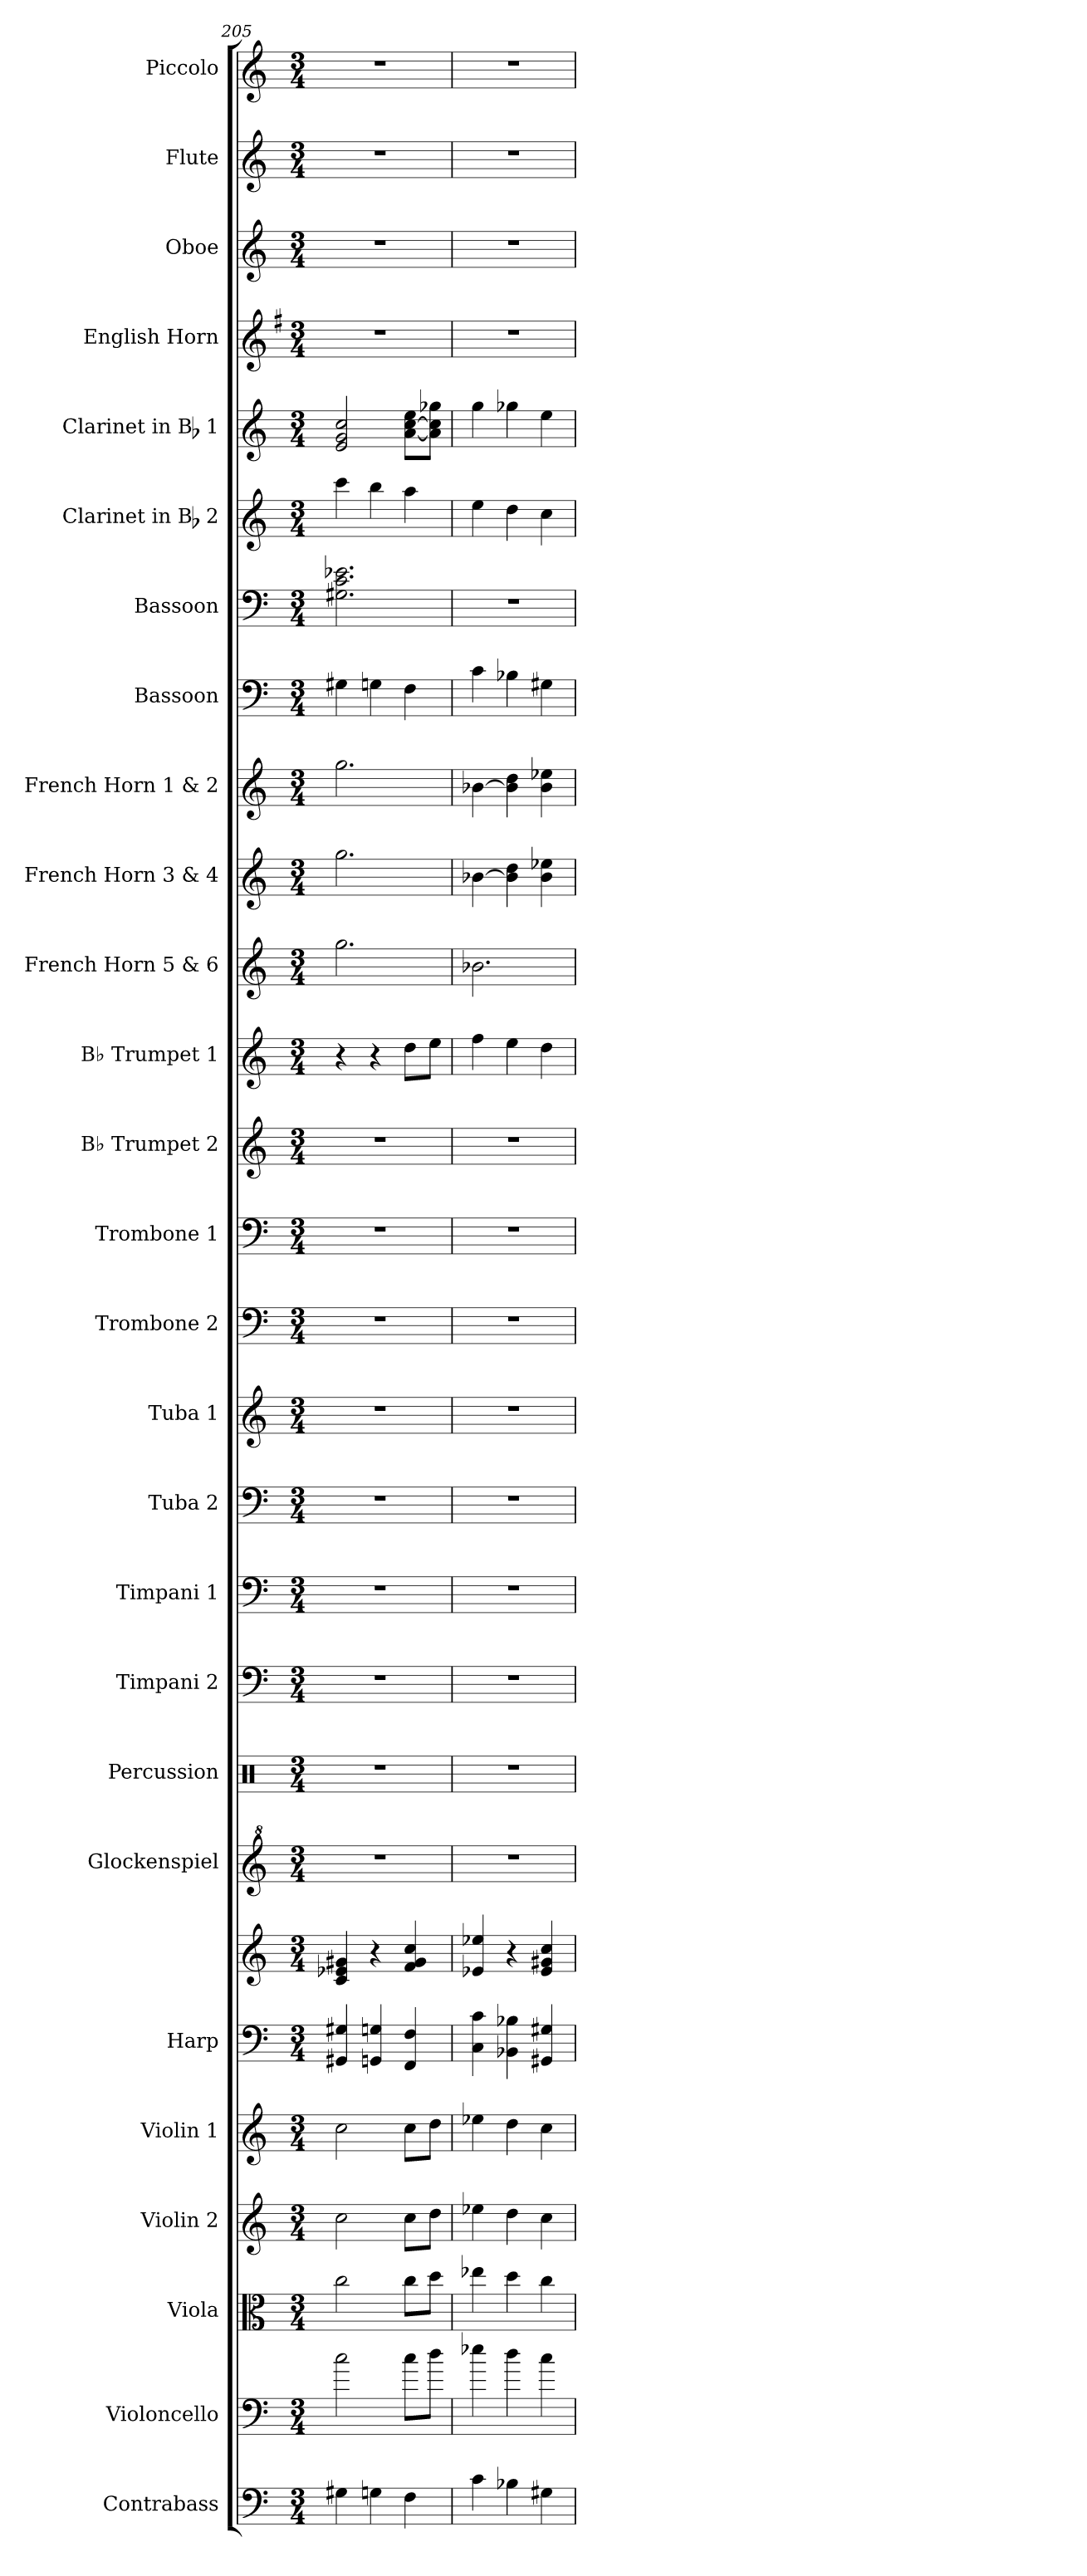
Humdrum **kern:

**kern	**kern	**kern	**kern	**kern	**kern	**kern	**kern	**kern	**kern	**kern	**kern	**kern	**kern	**kern	**kern	**kern	**kern	**kern	**kern	**kern	**kern	**kern	**kern	**kern	**kern	**kern	**kern
*part27	*part26	*part25	*part24	*part23	*part22	*part22	*part21	*part20	*part19	*part18	*part17	*part16	*part15	*part14	*part13	*part12	*part11	*part10	*part9	*part8	*part7	*part6	*part5	*part4	*part3	*part2	*part1
*staff28	*staff27	*staff26	*staff25	*staff24	*staff23	*staff22	*staff21	*staff20	*staff19	*staff18	*staff17	*staff16	*staff15	*staff14	*staff13	*staff12	*staff11	*staff10	*staff9	*staff8	*staff7	*staff6	*staff5	*staff4	*staff3	*staff2	*staff1
*I"Contrabass	*I"Violoncello	*I"Viola	*I"Violin 2	*I"Violin 1	*I"Harp	*	*I"Glockenspiel	*I"Percussion	*I"Timpani 2	*I"Timpani 1	*I"Tuba 2	*I"Tuba 1	*I"Trombone 2	*I"Trombone 1	*I"B♭ Trumpet 2	*I"B♭ Trumpet 1	*I"French Horn 5 &amp; 6	*I"French Horn 3 &amp; 4	*I"French Horn 1 &amp; 2	*I"Bassoon	*I"Bassoon	*I"Clarinet in Bb 2	*I"Clarinet in Bb 1	*I"English Horn	*I"Oboe	*I"Flute	*I"Piccolo
*I'Cbs.	*I'Vlc.	*I'Vla.	*I'Vln. 2	*I'Vln. 1	*I'Hrp.	*	*I'Glk.	*I'Perc.	*I'Timp. 2	*I'Timp. 1	*I'Tba. 2	*I'Tba. 1	*I'Tbn. 2	*I'Tbn. 1	*I'B♭ Tpt. 2	*I'B♭ Tpt. 1	*I'F Hn. 5 &amp; 6	*I'F Hn. 3 &amp; 4	*I'F Hn. 1 &amp; 2	*I'Bsn.	*I'Bsn.	*	*	*I'Eng Hn.	*I'Ob.	*I'Fl.	*I'Pic.
*clefF4	*clefF4	*clefC3	*clefG2	*clefG2	*clefF4	*clefG2	*clefG^2	*clefX	*clefF4	*clefF4	*clefF4	*clefG2	*clefF4	*clefF4	*clefG2	*clefG2	*clefG2	*clefG2	*clefG2	*clefF4	*clefF4	*clefG2	*clefG2	*clefG2	*clefG2	*clefG2	*clefG2
*	*	*	*	*	*	*	*	*	*	*	*	*	*	*	*ITrd1c2	*ITrd1c2	*ITrd4c7	*ITrd4c7	*ITrd4c7	*	*	*ITrd-5c-8	*ITrd-5c-8	*ITrd4c7	*	*	*
*k[]	*k[]	*k[]	*k[]	*k[]	*k[]	*k[]	*k[]	*k[]	*k[]	*k[]	*k[]	*k[]	*k[]	*k[]	*k[b-e-]	*k[b-e-]	*k[b-]	*k[b-]	*k[b-]	*k[]	*k[]	*k[b-e-a-d-]	*k[b-e-a-d-]	*k[]	*k[]	*k[]	*k[]
*M3/4	*M3/4	*M3/4	*M3/4	*M3/4	*M3/4	*M3/4	*M3/4	*M3/4	*M3/4	*M3/4	*M3/4	*M3/4	*M3/4	*M3/4	*M3/4	*M3/4	*M3/4	*M3/4	*M3/4	*M3/4	*M3/4	*M3/4	*M3/4	*M3/4	*M3/4	*M3/4	*M3/4
=205	=205	=205	=205	=205	=205	=205	=205	=205	=205	=205	=205	=205	=205	=205	=205	=205	=205	=205	=205	=205	=205	=205	=205	=205	=205	=205	=205
4G#X\	2cc\	2cc\	2cc\	2cc\	4GG#X/ 4G#X/	4c/ 4e-X/ 4g#X/	2.r	2.r	2.r	2.r	2.r	2.r	2.r	2.r	2.r	4r	2.cc\	2.cc\	2.cc\	4G#X\	2.G#X\ 2.c\ 2.e-X\	4aaa-\	2cc/ 2ee-/ 2aa-/	2.r	2.r	2.r	2.r
4Gn\	.	.	.	.	4GGn/ 4Gn/	4r	.	.	.	.	.	.	.	.	.	4r	.	.	.	4Gn\	.	4ggg\	.	.	.	.	.
4F\	8cc\L	8cc\L	8cc\L	8cc\L	4FF/ 4F/	4f/ 4g#/ 4cc/	.	.	.	.	.	.	.	.	.	8cc\L	.	.	.	4F\	.	4fff\	[8ff\ [8aa-\ 8ccc\L	.	.	.	.
.	8dd\J	8dd\J	8dd\J	8dd\J	.	.	.	.	.	.	.	.	.	.	.	8dd\J	.	.	.	.	.	.	8ff\] 8aa-\] 8eee--X\J	.	.	.	.
=206	=206	=206	=206	=206	=206	=206	=206	=206	=206	=206	=206	=206	=206	=206	=206	=206	=206	=206	=206	=206	=206	=206	=206	=206	=206	=206	=206
4c\	4ee-X\	4ee-X\	4ee-X\	4ee-X\	4C\ 4c\	4e-X/ 4ee-X/	2.r	2.r	2.r	2.r	2.r	2.r	2.r	2.r	2.r	4ee-\	2.e-X\	[4e-X\	[4e-X\	4c\	2.r	4ccc\	4eee-\	2.r	2.r	2.r	2.r
4B-X\	4dd\	4dd\	4dd\	4dd\	4BB-X\ 4B-X\	4r	.	.	.	.	.	.	.	.	.	4dd\	.	4e-\] 4g\	4e-\] 4g\	4B-X\	.	4bb-\	4eee--X\	.	.	.	.
4G#X\	4cc\	4cc\	4cc\	4cc\	4GG#X/ 4G#X/	4e-/ 4g#X/ 4cc/	.	.	.	.	.	.	.	.	.	4cc\	.	4e-\ 4a-X\	4e-\ 4a-X\	4G#X\	.	4aa-\	4ccc\	.	.	.	.
=	=	=	=	=	=	=	=	=	=	=	=	=	=	=	=	=	=	=	=	=	=	=	=	=	=	=	=
*-	*-	*-	*-	*-	*-	*-	*-	*-	*-	*-	*-	*-	*-	*-	*-	*-	*-	*-	*-	*-	*-	*-	*-	*-	*-	*-	*-
